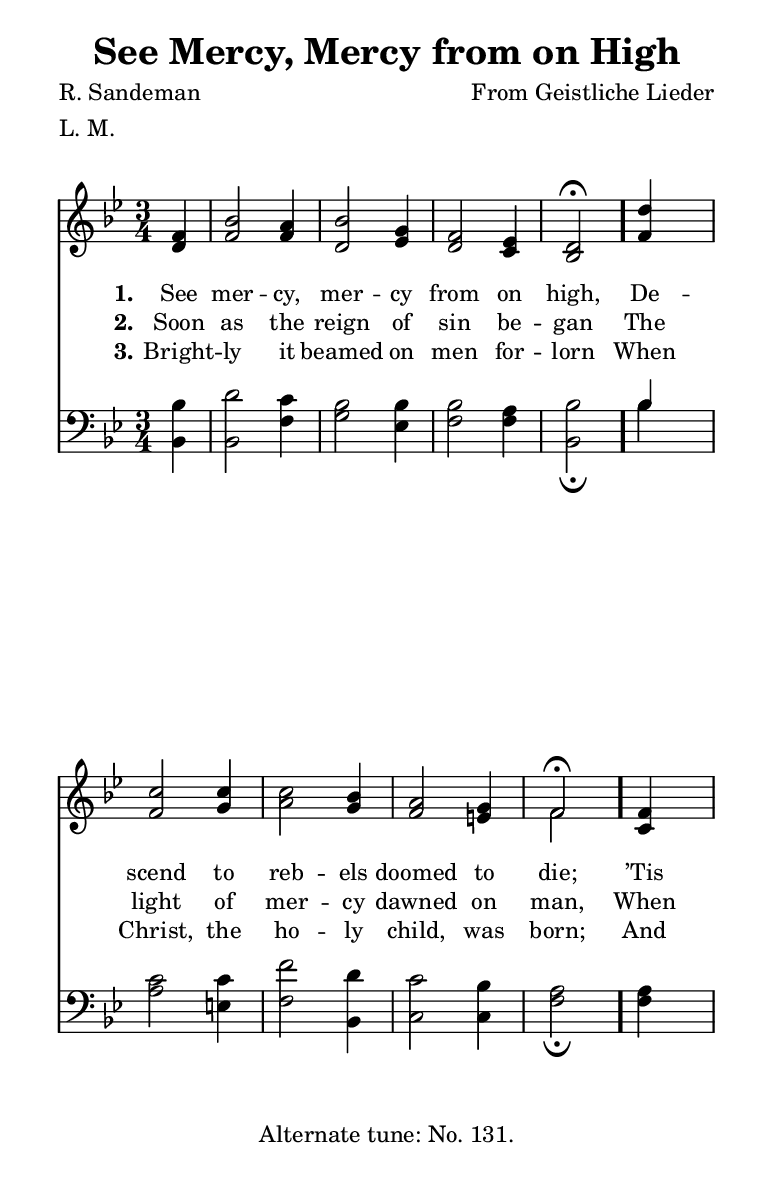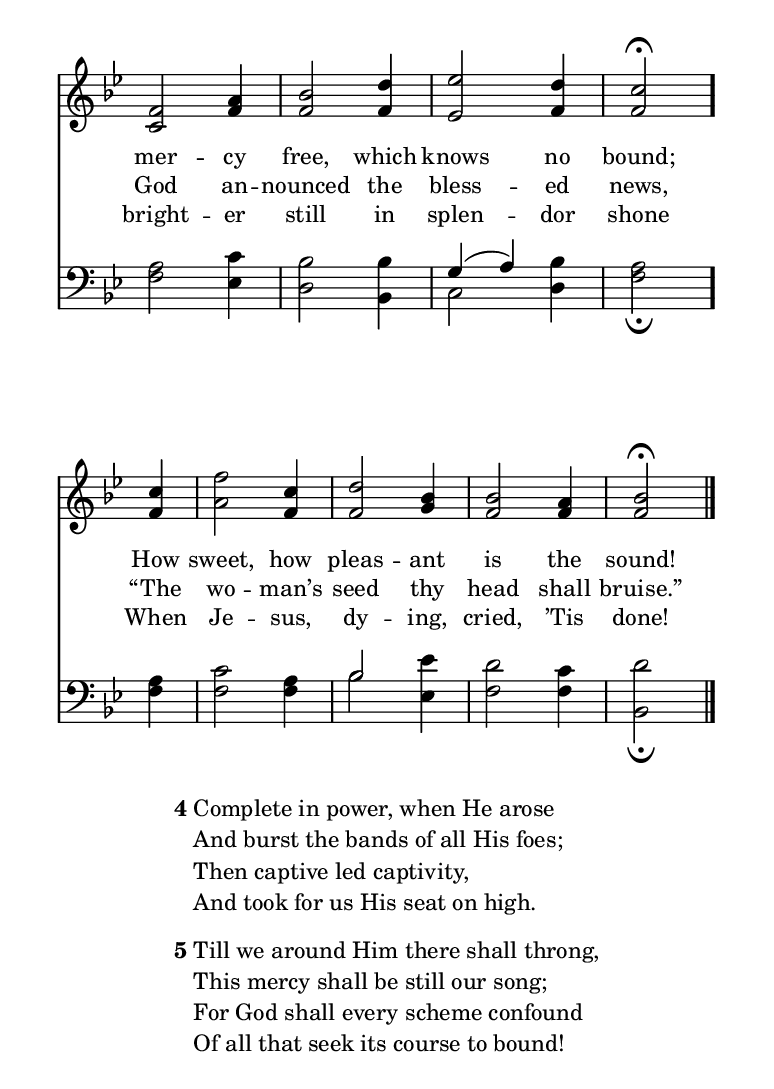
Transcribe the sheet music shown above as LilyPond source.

\include "common/global.ily"
\paper {
  \include "common/paper.ily"
  system-count = #(cond (is-eogsized 3) (#t #f))
  oddFooterMarkup = \markup { \fill-line { \on-the-fly \first-page "Alternate tune: No. 131." } }
}

\header{
  %gospel
  hymnnumber = "116"
  title = "See Mercy, Mercy from on High"
  tunename = "Dusseldorf"
  meter = "L. M."
  poet = "R. Sandeman"
  composer = "From Geistliche Lieder"
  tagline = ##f
}

% for fermata in MIDI
ta = { \tempo 4=100 }
tb = { \tempo 4=50 }

patternAA = { \ta c4 | c2 c4 | c2 c4 | c2 c4 | \tb c2^\fermata }
patternAB = { \ta c4 | c2 c4 | c2 c4 | c2 c4 | \tb c2          }

patternBA = { \ta c4 | c2 c4 | c2 c4 | c4( c4) c4 | \tb c2     }
patternBB = { \ta c4 | c2 c4 | c2 c4 | c2 c4 | \tb c2_\fermata }

global = {
  \include "common/overrides.ily"
  \override Staff.TimeSignature.style = #'numbered
  \time 3/4
  \override Score.MetronomeMark.transparent = ##t % hide all fermata changes too
  \ta
  \key bes \major
  \partial 4
  \autoBeamOff
}

notesSoprano = {
\global
\relative c' {

  \changePitch \patternAA { f | bes a | bes g | f ees | d }
  \changePitch \patternAA { d' | c c | c bes | a g | f }
  \changePitch \patternAA { f | f a | bes d | ees d | c }
  \changePitch \patternAA { c | f c | d bes | bes a | bes }

  \bar "|."

}
}

notesAlto = {
\global
\relative e' {

  \changePitch \patternAB { d | f f | d ees | d c | bes }
  \changePitch \patternAB { f' | f g | a g | f e | f }
  \changePitch \patternAB { c | c f | f f | ees f | f }
  \changePitch \patternAB { f | a f | f g | f f | f }

}
}

notesTenor = {
\global
\relative a {

  \changePitch \patternAB { bes | d c | bes bes | bes a | bes }
  \changePitch \patternAB { bes | c c | f d | c bes | a }
  \changePitch \patternBA { a | a c | bes bes | g( a) bes | a }
  \changePitch \patternAB { a | c a | bes ees | d c | d }

}
}

notesBass = {
\global
\relative f, {

  \changePitch \patternBB { bes | bes f' | g ees | f f | bes, }
  \changePitch \patternBB { bes' | a e | f bes, | c c | f }
  \changePitch \patternBB { f | f ees | d bes | c d | f }
  \changePitch \patternBB { f | f f | bes ees, | f f | bes, }

}
}

wordsA = \lyricmode {
\set stanza = "1."

See mer -- cy, mer -- cy from on high, \bar "."
De -- scend to reb -- els doomed to die; \bar "."
’Tis mer -- cy free, which knows no bound; \bar "."
How sweet, how pleas -- ant is the sound! \bar "."

}

wordsB = \lyricmode {
\set stanza = "2."

Soon as the reign of sin be -- gan
The light of mer -- cy dawned on man,
When God an -- nounced the bless -- ed news,
“The wo -- man’s seed thy head shall bruise.”

}

wordsC = \lyricmode {
\set stanza = "3."

Bright -- ly it beamed on men for -- lorn
When Christ, the ho -- ly child, was born;
And bright -- er still in splen -- dor shone
When Je -- sus, dy -- ing, cried, ’Tis done!

}

wordsD = \markuplist {

\line { Complete in power, when He arose }
\line { And burst the bands of all His foes; }
\line { Then captive led captivity, }
\line { And took for us His seat on high. }

}

wordsE = \markuplist {

\line { Till we around Him there shall throng, }
\line { This mercy shall be still our song; }
\line { For God shall every scheme confound }
\line { Of all that seek its course to bound! }

}

\score {
  \context ChoirStaff <<
    \context Staff = upper <<
      \set Staff.autoBeaming = ##f
      \set ChoirStaff.systemStartDelimiter = #'SystemStartBar
      \set ChoirStaff.printPartCombineTexts = ##f
      \partcombine #'(2 . 11) \notesSoprano \notesAlto
      \context NullVoice = sopranos { \voiceOne << \notesSoprano >> }
      \context Lyrics = one   \lyricsto sopranos \wordsA
      \context Lyrics = two   \lyricsto sopranos \wordsB
      \context Lyrics = three \lyricsto sopranos \wordsC
    >>
    \context Staff = men <<
      \set Staff.autoBeaming = ##f
      \clef bass
      \set ChoirStaff.printPartCombineTexts = ##f
      \partcombine #'(2 . 11) \notesTenor \notesBass
    >>
  >>
  \layout {
    \include "common/layout.ily"
  }
  #(cond ((ly:get-option 'eog-midi-permitted) #{ \midi{
    \include "common/midi.ily"
  } #}))
}

\noPageBreak

\markup { \fill-line { \vcenter \column {
  \vspace #1
  \line{ \bold 4 \column { \wordsD } } \combine \null \vspace #0.4
  \line{ \bold 5 \column { \wordsE } } \combine \null \vspace #0.4
  \vspace #1
} } }


\version "2.19.49"  % necessary for upgrading to future LilyPond versions.

% vi:set et ts=2 sw=2 ai nocindent syntax=lilypond:
